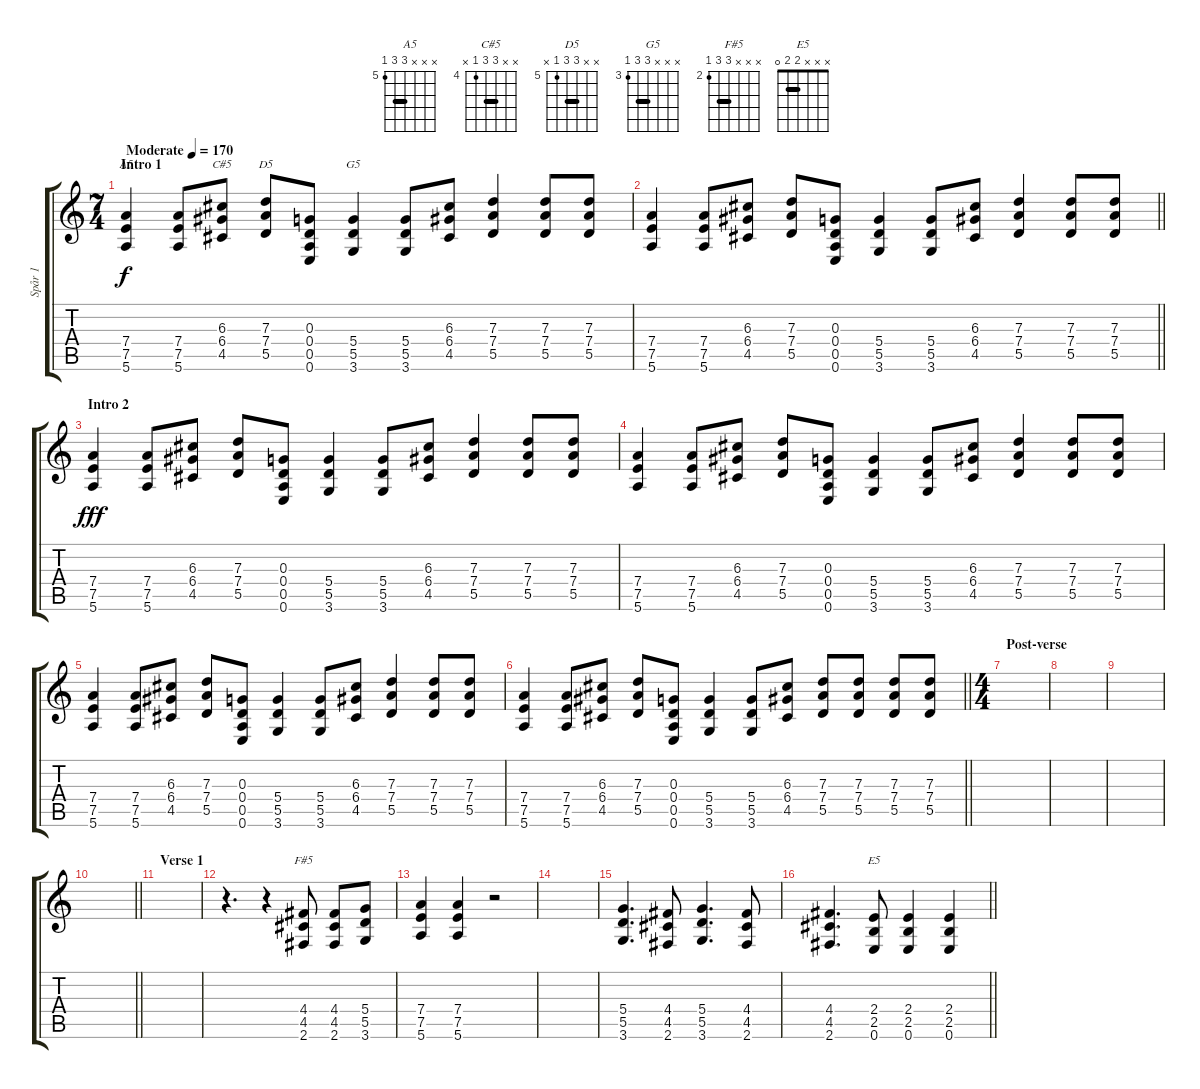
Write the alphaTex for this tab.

\track ("Spår 1" "Spår 1") {instrument overdrivenguitar}
\staff {score tabs}
\tuning (E4 B3 G3 D3 A2 E2) {hide}
\chord ("A5" x x x 7 7 5) {firstfret 5 barre 7}
\chord ("C#5" x x 6 6 4 x) {firstfret 4 barre 6}
\chord ("D5" x x 7 7 5 x) {firstfret 5 barre 7}
\chord ("G5" x x x 5 5 3) {firstfret 3 barre 5}
\chord ("F#5" x x x 4 4 2) {firstfret 2 barre 4}
\chord ("E5" x x x 2 2 0) {barre 2}
\ts (7 4)
\section ("" "Intro 1")
\tempo (170 "Moderate")
\clef g2
\ks c
(7.4 7.5 5.6).4{ch "A5" dy f instrument overdrivenguitar} (7.4 7.5 5.6).8 (6.3 6.4 4.5).8{ch "C#5"} (7.3 7.4 5.5).8{ch "D5"} (0.3 0.4 0.5 0.6).8 (5.4 5.5 3.6).4{ch "G5"} (5.4 5.5 3.6).8 (6.3 6.4 4.5).8 (7.3 7.4 5.5).4 (7.3 7.4 5.5).8 (7.3 7.4 5.5).8 |
\barLineRight lightlight
(7.4 7.5 5.6).4 (7.4 7.5 5.6).8 (6.3 6.4 4.5).8 (7.3 7.4 5.5).8 (0.3 0.4 0.5 0.6).8 (5.4 5.5 3.6).4 (5.4 5.5 3.6).8 (6.3 6.4 4.5).8 (7.3 7.4 5.5).4 (7.3 7.4 5.5).8 (7.3 7.4 5.5).8 |
\section ("" "Intro 2")
(7.4 7.5 5.6).4{dy fff} (7.4 7.5 5.6).8 (6.3 6.4 4.5).8 (7.3 7.4 5.5).8 (0.3 0.4 0.5 0.6).8 (5.4 5.5 3.6).4 (5.4 5.5 3.6).8 (6.3 6.4 4.5).8 (7.3 7.4 5.5).4 (7.3 7.4 5.5).8 (7.3 7.4 5.5).8 |
(7.4 7.5 5.6).4 (7.4 7.5 5.6).8 (6.3 6.4 4.5).8 (7.3 7.4 5.5).8 (0.3 0.4 0.5 0.6).8 (5.4 5.5 3.6).4 (5.4 5.5 3.6).8 (6.3 6.4 4.5).8 (7.3 7.4 5.5).4 (7.3 7.4 5.5).8 (7.3 7.4 5.5).8 |
(7.4 7.5 5.6).4 (7.4 7.5 5.6).8 (6.3 6.4 4.5).8 (7.3 7.4 5.5).8 (0.3 0.4 0.5 0.6).8 (5.4 5.5 3.6).4 (5.4 5.5 3.6).8 (6.3 6.4 4.5).8 (7.3 7.4 5.5).4 (7.3 7.4 5.5).8 (7.3 7.4 5.5).8 |
\barLineRight lightlight
(7.4 7.5 5.6).4 (7.4 7.5 5.6).8 (6.3 6.4 4.5).8 (7.3 7.4 5.5).8 (0.3 0.4 0.5 0.6).8 (5.4 5.5 3.6).4 (5.4 5.5 3.6).8 (6.3 6.4 4.5).8 (7.3 7.4 5.5).8 (7.3 7.4 5.5).8 (7.3 7.4 5.5).8 (7.3 7.4 5.5).8 |
\ts (4 4)
\section ("" "Post-verse")
|
|
|
\barLineRight lightlight
|
\section ("" "Verse 1")
|
r.4{d} r.4 (4.4 4.5 2.6).8{ch "F#5"} (4.4 4.5 2.6).8 (5.4 5.5 3.6).8 |
(7.4 7.5 5.6).4 (7.4 7.5 5.6).4 r.2 |
|
(5.4 5.5 3.6).4{d} (4.4 4.5 2.6).8 (5.4 5.5 3.6).4{d} (4.4 4.5 2.6).8 |
\barLineRight lightlight
(4.4 4.5 2.6).4{d} (2.4 2.5 0.6).8{ch "E5"} (2.4 2.5 0.6).4 (2.4 2.5 0.6).4
